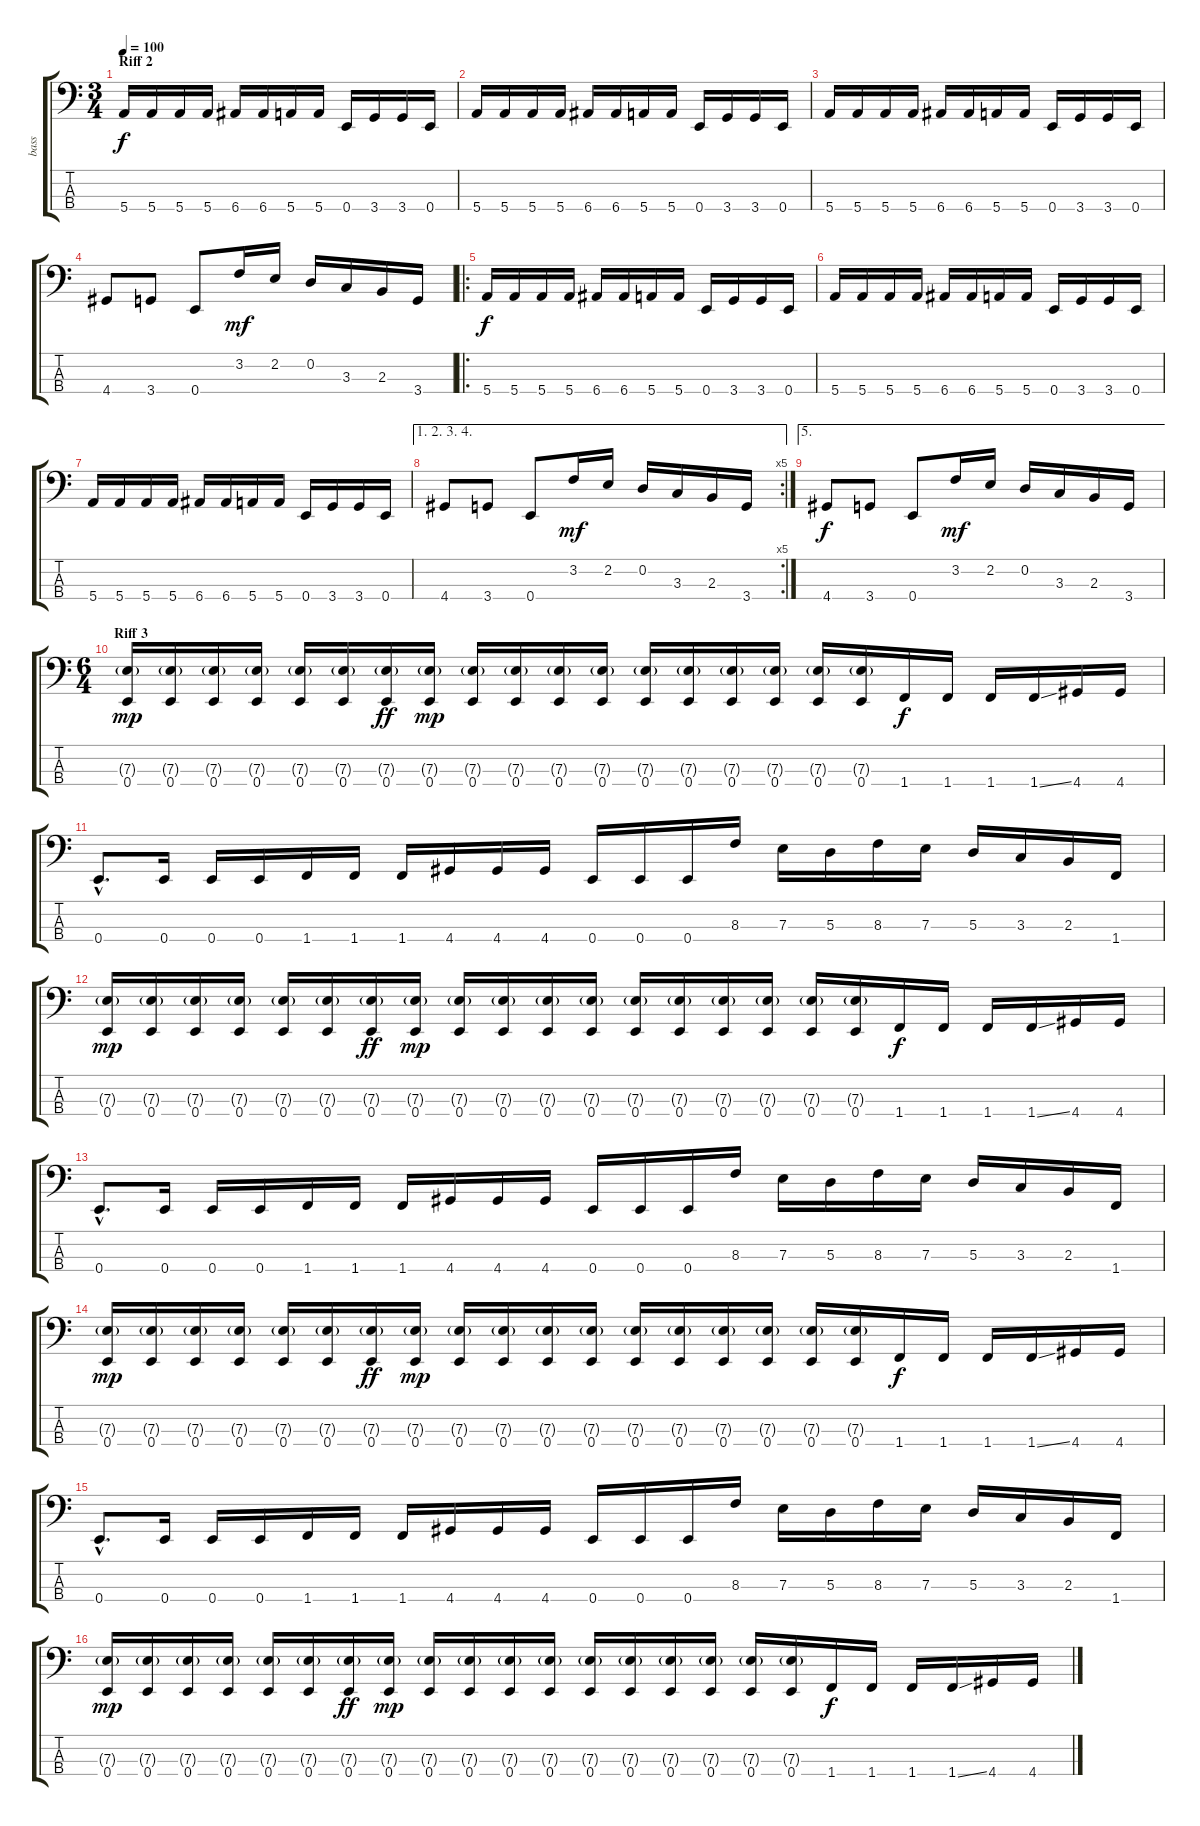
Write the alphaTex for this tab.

\track ("bass" "bass") {instrument electricbassfinger}
\staff {score tabs}
\tuning (G2 D2 A1 E1) {hide}
\ts (3 4)
\section ("" "Riff 2")
\tempo 100
\clef f4
\ks c
5.4.16{dy f instrument electricbassfinger} 5.4.16 5.4.16 5.4.16 6.4.16 6.4.16 5.4.16 5.4.16 0.4.16 3.4.16 3.4.16 0.4.16 |
5.4.16 5.4.16 5.4.16 5.4.16 6.4.16 6.4.16 5.4.16 5.4.16 0.4.16 3.4.16 3.4.16 0.4.16 |
5.4.16 5.4.16 5.4.16 5.4.16 6.4.16 6.4.16 5.4.16 5.4.16 0.4.16 3.4.16 3.4.16 0.4.16 |
4.4.8 3.4.8 0.4.8 3.2.16{dy mf instrument electricbasspick} 2.2.16 0.2.16 3.3.16 2.3.16 3.4.16 |
\ro
5.4.16{dy f} 5.4.16 5.4.16 5.4.16 6.4.16 6.4.16 5.4.16 5.4.16 0.4.16 3.4.16 3.4.16 0.4.16 |
5.4.16 5.4.16 5.4.16 5.4.16 6.4.16 6.4.16 5.4.16 5.4.16 0.4.16 3.4.16 3.4.16 0.4.16 |
5.4.16 5.4.16 5.4.16 5.4.16 6.4.16 6.4.16 5.4.16 5.4.16 0.4.16 3.4.16 3.4.16 0.4.16 |
\ae (1 2 3 4)
\rc 5
4.4.8 3.4.8 0.4.8 3.2.16{dy mf instrument electricbasspick} 2.2.16 0.2.16 3.3.16 2.3.16 3.4.16 |
\ae 5
4.4.8{dy f} 3.4.8 0.4.8 3.2.16{dy mf instrument electricbasspick} 2.2.16 0.2.16 3.3.16 2.3.16 3.4.16 |
\ts (6 4)
\section ("" "Riff 3")
(7.3{g} 0.4).16{dy mp instrument electricbassfinger} (7.3{g} 0.4).16 (7.3{g} 0.4).16 (7.3{g} 0.4).16 (7.3{g} 0.4).16 (7.3{g} 0.4).16 (7.3{g} 0.4).16{dy ff} (7.3{g} 0.4).16{dy mp} (7.3{g} 0.4).16 (7.3{g} 0.4).16 (7.3{g} 0.4).16 (7.3{g} 0.4).16 (7.3{g} 0.4).16 (7.3{g} 0.4).16 (7.3{g} 0.4).16 (7.3{g} 0.4).16 (7.3{g} 0.4).16 (7.3{g} 0.4).16 1.4.16{dy f} 1.4.16 1.4.16 1.4{ss}.16 4.4.16 4.4.16 |
0.4{hac}.8{d} 0.4.16 0.4.16 0.4.16 1.4.16 1.4.16 1.4.16 4.4.16 4.4.16 4.4.16 0.4.16 0.4.16 0.4.16 8.3.16 7.3.16 5.3.16 8.3.16 7.3.16 5.3.16 3.3.16 2.3.16 1.4.16 |
(7.3{g} 0.4).16{dy mp instrument electricbassfinger} (7.3{g} 0.4).16 (7.3{g} 0.4).16 (7.3{g} 0.4).16 (7.3{g} 0.4).16 (7.3{g} 0.4).16 (7.3{g} 0.4).16{dy ff} (7.3{g} 0.4).16{dy mp} (7.3{g} 0.4).16 (7.3{g} 0.4).16 (7.3{g} 0.4).16 (7.3{g} 0.4).16 (7.3{g} 0.4).16 (7.3{g} 0.4).16 (7.3{g} 0.4).16 (7.3{g} 0.4).16 (7.3{g} 0.4).16 (7.3{g} 0.4).16 1.4.16{dy f} 1.4.16 1.4.16 1.4{ss}.16 4.4.16 4.4.16 |
0.4{hac}.8{d} 0.4.16 0.4.16 0.4.16 1.4.16 1.4.16 1.4.16 4.4.16 4.4.16 4.4.16 0.4.16 0.4.16 0.4.16 8.3.16 7.3.16 5.3.16 8.3.16 7.3.16 5.3.16 3.3.16 2.3.16 1.4.16 |
(7.3{g} 0.4).16{dy mp instrument electricbassfinger} (7.3{g} 0.4).16 (7.3{g} 0.4).16 (7.3{g} 0.4).16 (7.3{g} 0.4).16 (7.3{g} 0.4).16 (7.3{g} 0.4).16{dy ff} (7.3{g} 0.4).16{dy mp} (7.3{g} 0.4).16 (7.3{g} 0.4).16 (7.3{g} 0.4).16 (7.3{g} 0.4).16 (7.3{g} 0.4).16 (7.3{g} 0.4).16 (7.3{g} 0.4).16 (7.3{g} 0.4).16 (7.3{g} 0.4).16 (7.3{g} 0.4).16 1.4.16{dy f} 1.4.16 1.4.16 1.4{ss}.16 4.4.16 4.4.16 |
0.4{hac}.8{d} 0.4.16 0.4.16 0.4.16 1.4.16 1.4.16 1.4.16 4.4.16 4.4.16 4.4.16 0.4.16 0.4.16 0.4.16 8.3.16 7.3.16 5.3.16 8.3.16 7.3.16 5.3.16 3.3.16 2.3.16 1.4.16 |
(7.3{g} 0.4).16{dy mp instrument electricbassfinger} (7.3{g} 0.4).16 (7.3{g} 0.4).16 (7.3{g} 0.4).16 (7.3{g} 0.4).16 (7.3{g} 0.4).16 (7.3{g} 0.4).16{dy ff} (7.3{g} 0.4).16{dy mp} (7.3{g} 0.4).16 (7.3{g} 0.4).16 (7.3{g} 0.4).16 (7.3{g} 0.4).16 (7.3{g} 0.4).16 (7.3{g} 0.4).16 (7.3{g} 0.4).16 (7.3{g} 0.4).16 (7.3{g} 0.4).16 (7.3{g} 0.4).16 1.4.16{dy f} 1.4.16 1.4.16 1.4{ss}.16 4.4.16 4.4.16
